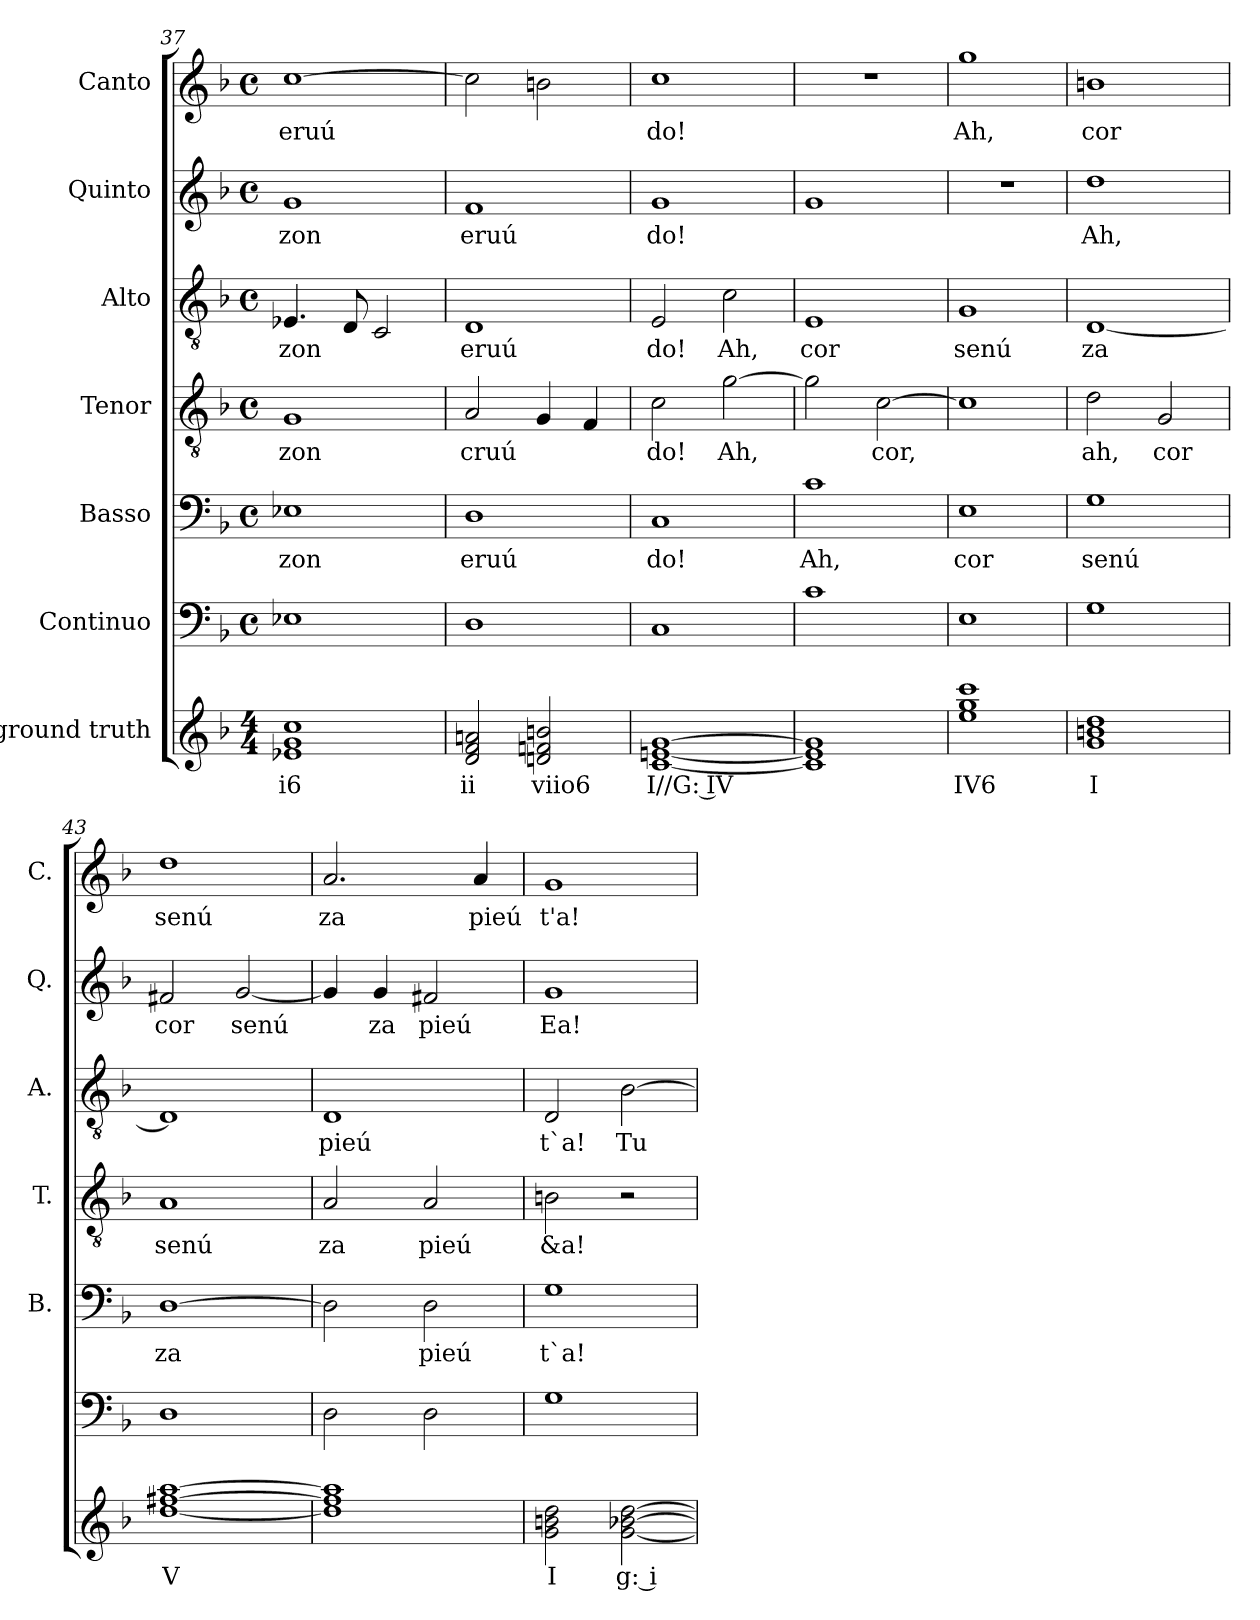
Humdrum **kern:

**kern	**text	**kern	**kern	**text	**kern	**text	**kern	**text	**kern	**text	**kern	**text
*part7	*part7	*part6	*part5	*part5	*part4	*part4	*part3	*part3	*part2	*part2	*part1	*part1
*staff7	*staff7	*staff6	*staff5	*staff5	*staff4	*staff4	*staff3	*staff3	*staff2	*staff2	*staff1	*staff1
*I"ground truth	*	*I"Continuo	*I"Basso	*	*I"Tenor	*	*I"Alto	*	*I"Quinto	*	*I"Canto	*
*	*	*	*I'B.	*	*I'T.	*	*I'A.	*	*I'Q.	*	*I'C.	*
*	*	*clefF4	*clefF4	*	*clefGv2	*	*clefGv2	*	*clefG2	*	*clefG2	*
*k[b-]	*	*k[b-]	*k[b-]	*	*k[b-]	*	*k[b-]	*	*k[b-]	*	*k[b-]	*
*	*	*F:	*F:	*	*F:	*	*F:	*	*F:	*	*F:	*
*M4/4	*	*M4/4	*M4/4	*	*M4/4	*	*M4/4	*	*M4/4	*	*M4/4	*
*	*	*met(c)	*met(c)	*	*met(c)	*	*met(c)	*	*met(c)	*	*met(c)	*
=37	=37	=37	=37	=37	=37	=37	=37	=37	=37	=37	=37	=37
!	!	!	!	!LO:LY:b	!	!	!	!	!	!	!	!
!	!	!	!	!	!	!LO:LY:b	!	!	!	!	!	!
!	!	!	!	!	!	!	!	!LO:LY:b	!	!	!	!
!	!	!	!	!	!	!	!	!	!	!LO:LY:b	!	!
!	!	!	!	!	!	!	!	!	!	!	!	!LO:LY:b
1e-X 1g 1cc	i6	1E-X	1E-X	zon	1G	zon	4.E-X/	zon	1g	zon	[1cc	eruú
.	.	.	.	.	.	.	8D/	.	.	.	.	.
.	.	.	.	.	.	.	2C/	.	.	.	.	.
=38	=38	=38	=38	=38	=38	=38	=38	=38	=38	=38	=38	=38
!	!	!	!	!LO:LY:b	!	!	!	!	!	!	!	!
!	!	!	!	!	!	!LO:LY:b	!	!	!	!	!	!
!	!	!	!	!	!	!	!	!LO:LY:b	!	!	!	!
!	!	!	!	!	!	!	!	!	!	!LO:LY:b	!	!
2d 2f 2an	ii	1D	1D	eruú	2A/	cruú	1D	eruú	1f	eruú	2cc\]	.
2dn 2fn 2bn	viio6	.	.	.	4G/	.	.	.	.	.	2bn\	.
.	.	.	.	.	4F/	.	.	.	.	.	.	.
!!LO:LB:g=z
=39	=39	=39	=39	=39	=39	=39	=39	=39	=39	=39	=39	=39
!	!	!	!	!LO:LY:b	!	!	!	!	!	!	!	!
!	!	!	!	!	!	!LO:LY:b	!	!	!	!	!	!
!	!	!	!	!	!	!	!	!LO:LY:b	!	!	!	!
!	!	!	!	!	!	!	!	!	!	!LO:LY:b	!	!
!	!	!	!	!	!	!	!	!	!	!	!	!LO:LY:b
[1c [1en [1g	I//G: IV	1C	1C	do!	2c\	do!	2E/	do!	1g	do!	1cc	do!
!	!	!	!	!	!	!LO:LY:b	!	!	!	!	!	!
!	!	!	!	!	!	!	!	!LO:LY:b	!	!	!	!
.	.	.	.	.	[2g\	Ah,	2c\	Ah,	.	.	.	.
=40	=40	=40	=40	=40	=40	=40	=40	=40	=40	=40	=40	=40
!	!	!	!	!LO:LY:b	!	!	!	!	!	!	!	!
!	!	!	!	!	!	!	!	!LO:LY:b	!	!	!	!
1c] 1en] 1g]	.	1c	1c	Ah,	2g\]	.	1E	cor	1g	.	1r	.
!	!	!	!	!	!	!LO:LY:b	!	!	!	!	!	!
.	.	.	.	.	[2c\	cor,	.	.	.	.	.	.
=41	=41	=41	=41	=41	=41	=41	=41	=41	=41	=41	=41	=41
!	!	!	!	!LO:LY:b	!	!	!	!	!	!	!	!
!	!	!	!	!	!	!	!	!LO:LY:b	!	!	!	!
!	!	!	!	!	!	!	!	!	!	!	!	!LO:LY:b
1ee 1gg 1ccc	IV6	1E	1E	cor	1c]	.	1G	senú	1r	.	1gg	Ah,
=42	=42	=42	=42	=42	=42	=42	=42	=42	=42	=42	=42	=42
!	!	!	!	!LO:LY:b	!	!	!	!	!	!	!	!
!	!	!	!	!	!	!LO:LY:b	!	!	!	!	!	!
!	!	!	!	!	!	!	!	!LO:LY:b	!	!	!	!
!	!	!	!	!	!	!	!	!	!	!LO:LY:b	!	!
!	!	!	!	!	!	!	!	!	!	!	!	!LO:LY:b
1g 1bn 1dd	I	1G	1G	senú	2d\	ah,	[1D	za	1dd	Ah,	1bn	cor
!	!	!	!	!	!	!LO:LY:b	!	!	!	!	!	!
.	.	.	.	.	2G/	cor	.	.	.	.	.	.
=43	=43	=43	=43	=43	=43	=43	=43	=43	=43	=43	=43	=43
!	!	!	!	!LO:LY:b	!	!	!	!	!	!	!	!
!	!	!	!	!	!	!LO:LY:b	!	!	!	!	!	!
!	!	!	!	!	!	!	!	!	!	!LO:LY:b	!	!
!	!	!	!	!	!	!	!	!	!	!	!	!LO:LY:b
[1dd [1ff#X [1aa	V	1D	[1D	za	1A	senú	1D]	.	2f#X/	cor	1dd	senú
!	!	!	!	!	!	!	!	!	!	!LO:LY:b	!	!
.	.	.	.	.	.	.	.	.	[2g/	senú	.	.
=44	=44	=44	=44	=44	=44	=44	=44	=44	=44	=44	=44	=44
!	!	!	!	!	!	!LO:LY:b	!	!	!	!	!	!
!	!	!	!	!	!	!	!	!LO:LY:b	!	!	!	!
!	!	!	!	!	!	!	!	!	!	!	!	!LO:LY:b
1dd] 1ff#] 1aa]	.	2D\	2D\]	.	2A/	za	1D	pieú	4g/]	.	2.a/	za
!	!	!	!	!	!	!	!	!	!	!LO:LY:b	!	!
.	.	.	.	.	.	.	.	.	4g/	za	.	.
!	!	!	!	!LO:LY:b	!	!	!	!	!	!	!	!
!	!	!	!	!	!	!LO:LY:b	!	!	!	!	!	!
!	!	!	!	!	!	!	!	!	!	!LO:LY:b	!	!
.	.	2D\	2D\	pieú	2A/	pieú	.	.	2f#X/	pieú	.	.
!	!	!	!	!	!	!	!	!	!	!	!	!LO:LY:b
.	.	.	.	.	.	.	.	.	.	.	4a/	pieú
=45	=45	=45	=45	=45	=45	=45	=45	=45	=45	=45	=45	=45
!	!	!	!	!LO:LY:b	!	!	!	!	!	!	!	!
!	!	!	!	!	!	!LO:LY:b	!	!	!	!	!	!
!	!	!	!	!	!	!	!	!LO:LY:b	!	!	!	!
!	!	!	!	!	!	!	!	!	!	!LO:LY:b	!	!
!	!	!	!	!	!	!	!	!	!	!	!	!LO:LY:b
2g 2bn 2dd	I	1G	1G	t`a!	2Bn\	&a!	2D/	t`a!	1g	Ea!	1g	t'a!
!	!	!	!	!	!	!	!	!LO:LY:b	!	!	!	!
[2g [2b-X [2dd	g: i	.	.	.	2r	.	[2B-\	Tu	.	.	.	.
=	=	=	=	=	=	=	=	=	=	=	=	=
*-	*-	*-	*-	*-	*-	*-	*-	*-	*-	*-	*-	*-
